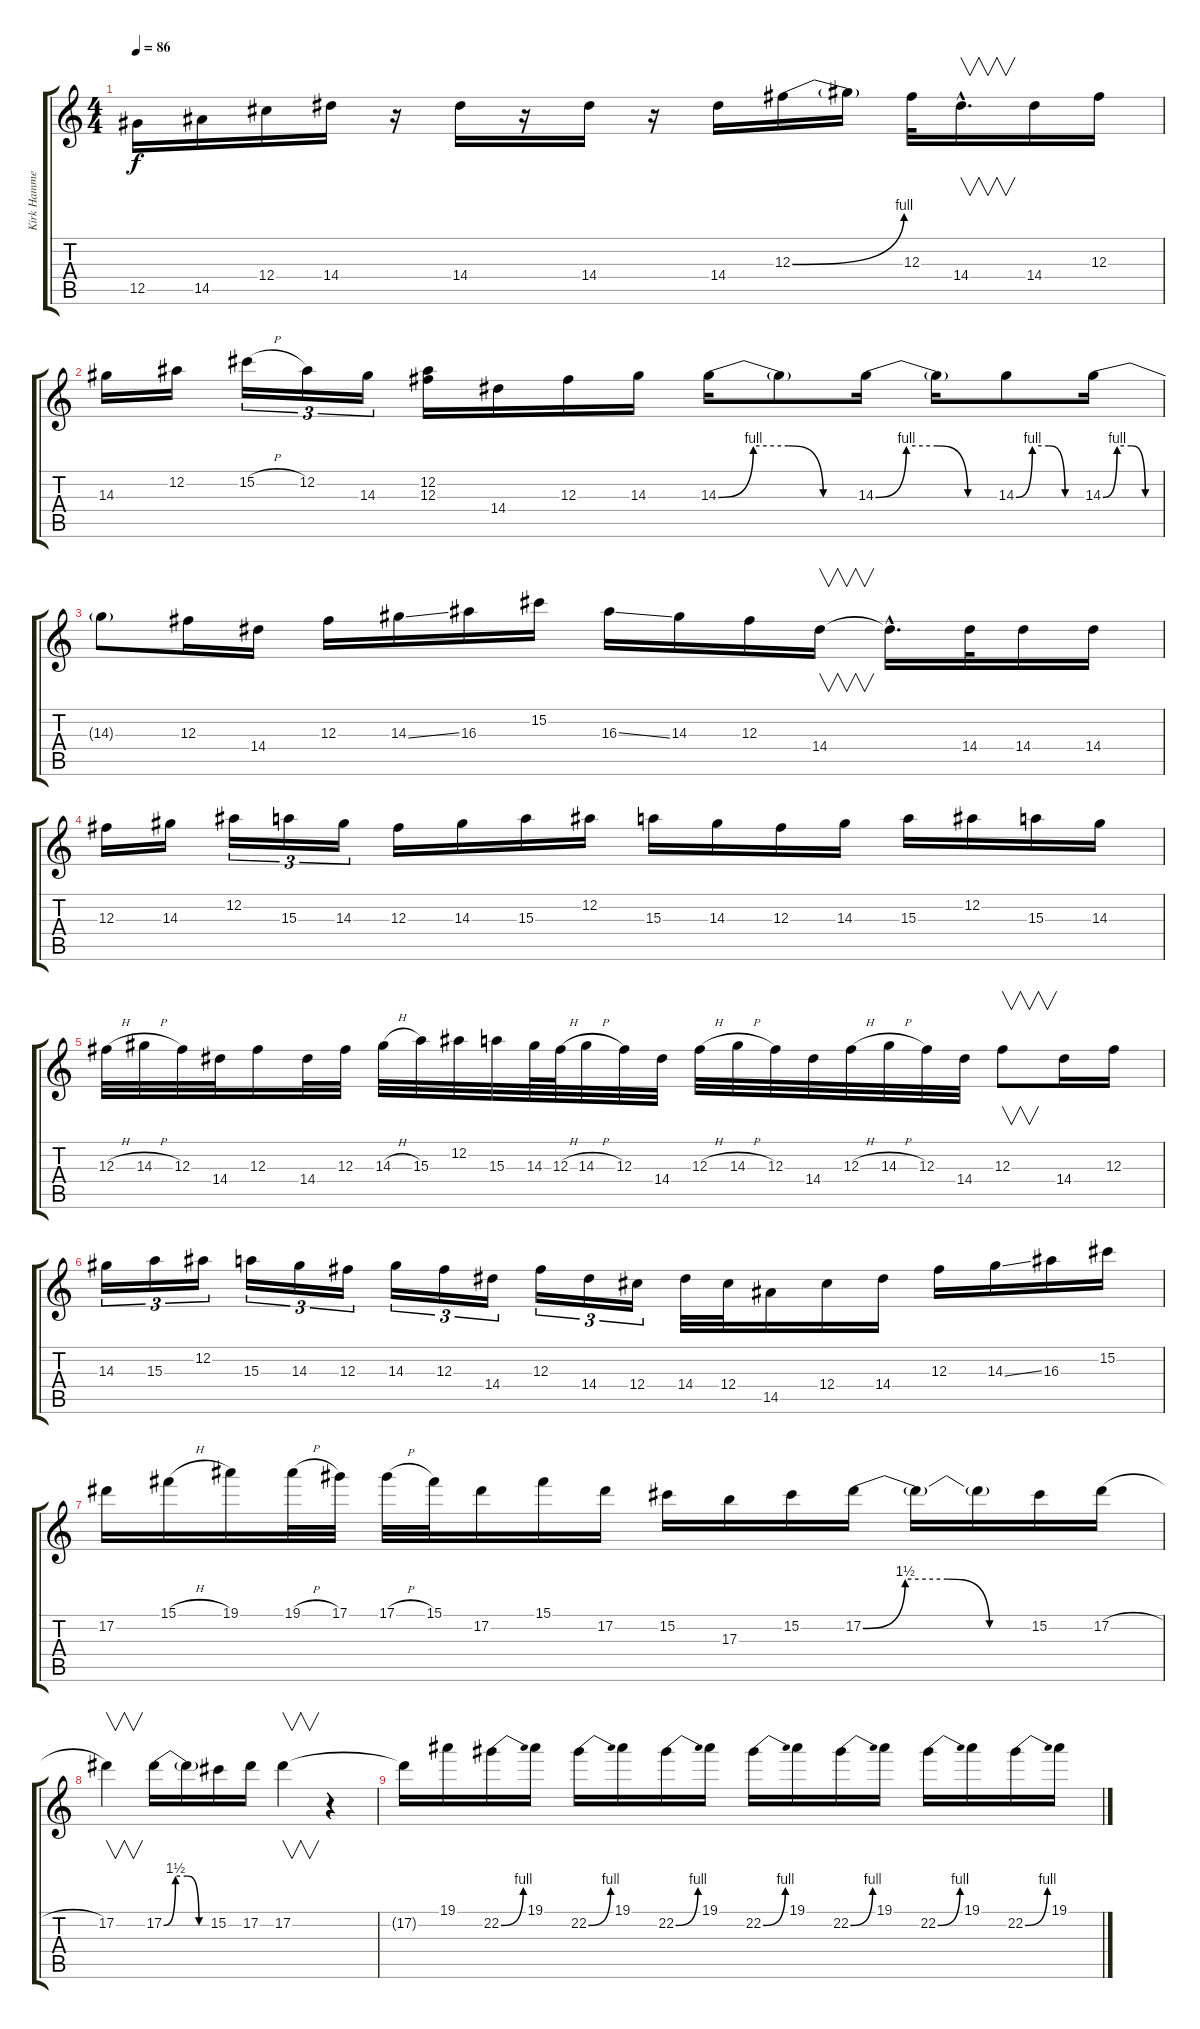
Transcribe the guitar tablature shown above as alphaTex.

\track ("Kirk Hammett (disto)" "Kirk Hamme") {instrument distortionguitar}
\staff {score tabs}
\tuning (Eb4 Bb3 Gb3 Db3 Ab2 Eb2) {hide}
\ts (4 4)
\tempo 86
\clef g2
\ks c
12.5.16{dy f volume 14} 14.5.16 12.4.16 14.4.16 r.16 14.4.16 r.16 14.4.16 r.16 14.4.16 12.3{be (bend 0 0 60 4)}.16 12.3{t}.16 12.3.32 14.4{hac}.16{v d} 14.4.16 12.3.16 |
14.3.16{volume 13} 12.2.16 15.2{h}.16{tu (3 2)} 12.2.16{tu (3 2)} 14.3.16{tu (3 2)} (12.2 12.3).16 14.4.16 12.3.16 14.3.16 14.3{be (custom 0 0 15 4 30 4 45 0 60 0)}.16 14.3{t}.8 14.3{be (custom 0 0 15 4 30 4 45 0 60 0)}.16 14.3{t}.16 14.3{be (custom 0 0 15 4 30 4 45 0 60 0)}.8 14.3{be (custom 0 0 15 4 30 4 45 0 60 0)}.16 |
14.3{t}.8{volume 12} 12.3.16 14.4.16 12.3.16 14.3{ss}.16 16.3.16 15.2.16 16.3{ss}.16 14.3.16 12.3.16 14.4.16{v} 14.4{hac t}.16{d} 14.4.32 14.4.16 14.4.16 |
12.3.16{volume 10} 14.3.16 12.2.16{tu (3 2)} 15.3.16{tu (3 2)} 14.3.16{tu (3 2)} 12.3.16 14.3.16 15.3.16 12.2.16 15.3.16 14.3.16 12.3.16 14.3.16 15.3.16 12.2.16 15.3.16 14.3.16 |
12.3{h}.32{volume 8} 14.3{h}.32 12.3.32 14.4.32 12.3.16 14.4.32 12.3.32 14.3{h}.32 15.3.32 12.2.32 15.3.32 14.3.64 12.3{h}.64 14.3{h}.32 12.3.32 14.4.32 12.3{h}.32 14.3{h}.32 12.3.32 14.4.32 12.3{h}.32 14.3{h}.32 12.3.32 14.4.32 12.3.8{v} 14.4.16 12.3.16 |
14.3.16{tu (3 2) volume 6} 15.3.16{tu (3 2)} 12.2.16{tu (3 2)} 15.3.16{tu (3 2)} 14.3.16{tu (3 2)} 12.3.16{tu (3 2)} 14.3.16{tu (3 2)} 12.3.16{tu (3 2)} 14.4.16{tu (3 2)} 12.3.16{tu (3 2)} 14.4.16{tu (3 2)} 12.4.16{tu (3 2)} 14.4.32 12.4.32 14.5.16 12.4.16 14.4.16 12.3.16 14.3{ss}.16 16.3.16 15.2.16 |
17.2.16{volume 4} 15.1{h}.16 19.1.16 19.1{h}.32 17.1.32 17.1{h}.32 15.1.32 17.2.16 15.1.16 17.2.16 15.2.16 17.3.16 15.2.16 17.2{be (custom 0 0 15 6 30 6 45 0 60 0)}.16 17.2{t}.16 17.2{t}.16 15.2.16 17.2{h}.16 |
17.2.4{v volume 2} 17.2{be (custom 0 0 15 6 30 6 45 0 60 0)}.16 17.2{t}.16 15.2.16 17.2.16 17.2.4{v} r.4 |
17.2{t}.16{volume 0} 19.1.16 22.2{be (bend 0 0 60 4)}.16 19.1.16 22.2{be (bend 0 0 60 4)}.16 19.1.16 22.2{be (bend 0 0 60 4)}.16 19.1.16 22.2{be (bend 0 0 60 4)}.16 19.1.16 22.2{be (bend 0 0 60 4)}.16 19.1.16 22.2{be (bend 0 0 60 4)}.16 19.1.16 22.2{be (bend 0 0 60 4)}.16 19.1.16
